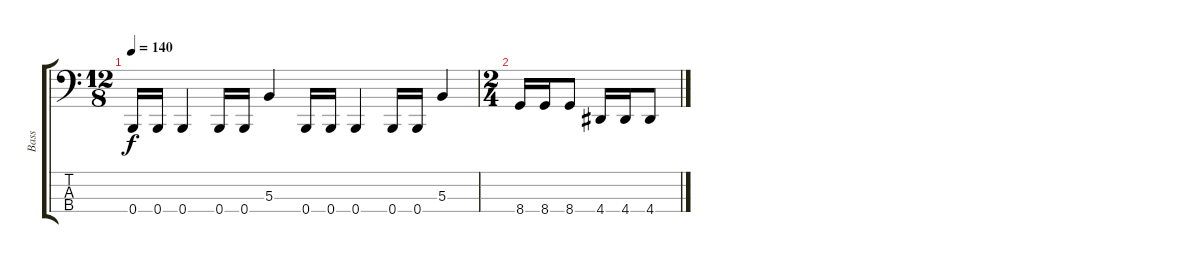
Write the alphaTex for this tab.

\track ("Bass" "Bass") {instrument electricbasspick}
\staff {score tabs}
\tuning (E2 B1 Gb1 B0) {hide}
\ts (12 8)
\tempo 140
\clef f4
\ks c
0.4.16{dy f} 0.4.16 0.4.4 0.4.16 0.4.16 5.3.4 0.4.16 0.4.16 0.4.4 0.4.16 0.4.16 5.3.4 |
\ts (2 4)
8.4.16 8.4.16 8.4.8 4.4.16 4.4.16 4.4.8
